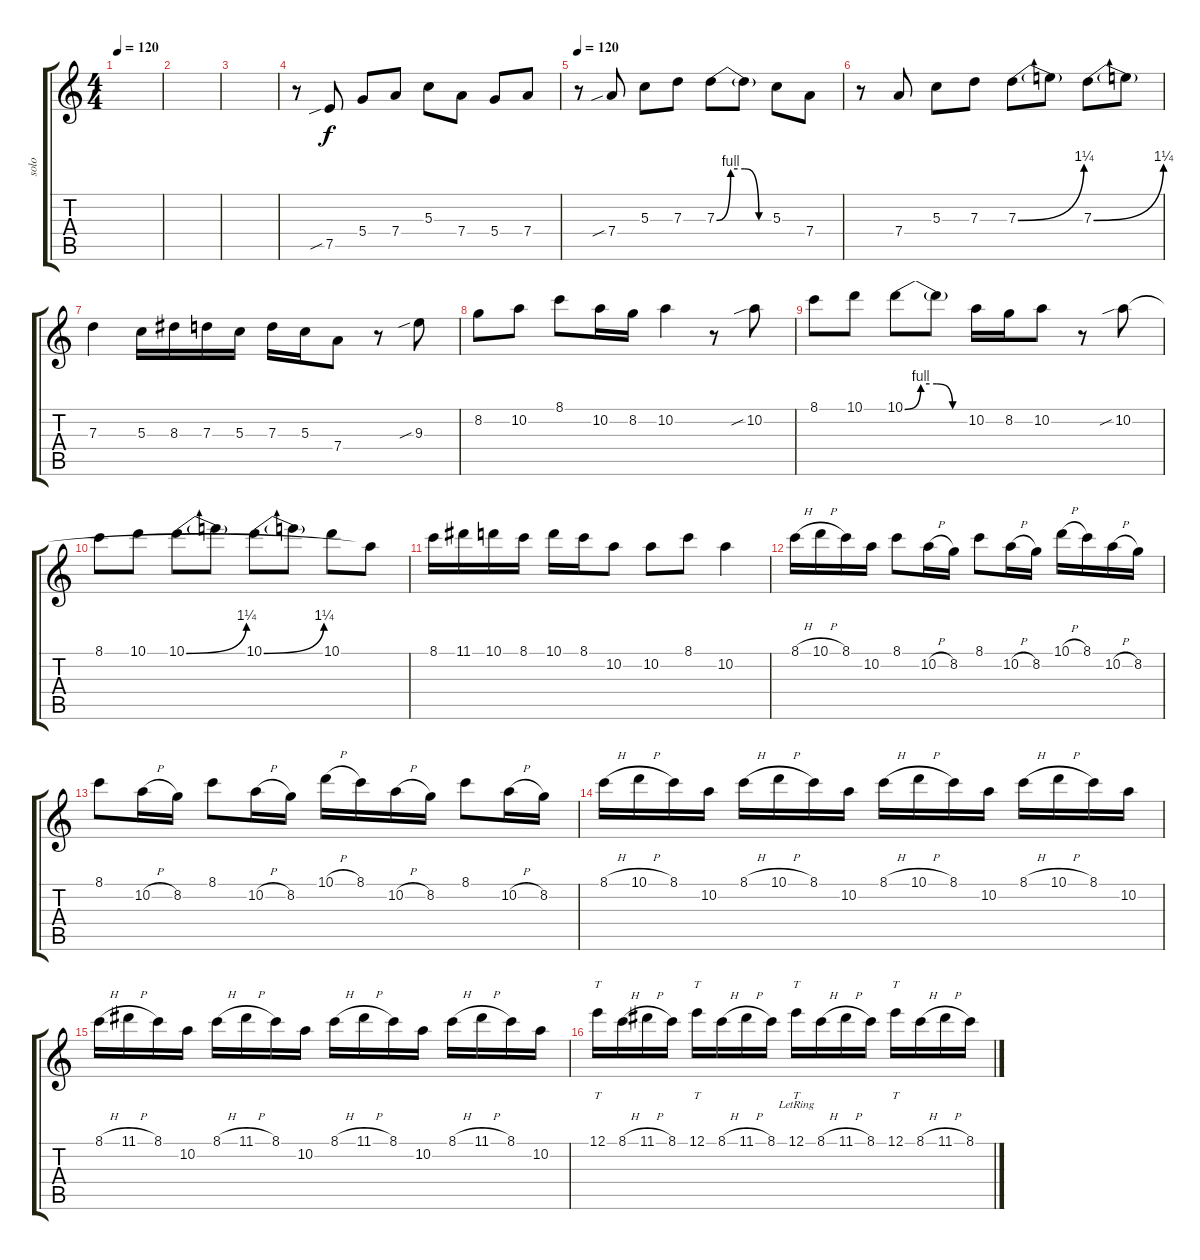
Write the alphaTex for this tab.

\track ("solo" "solo") {instrument distortionguitar}
\staff {score tabs}
\tuning (E4 B3 G3 D3 A2 E2) {hide}
\ts (4 4)
\tempo 120
\clef g2
\ks c
|
|
|
r.8{volume 16 balance 16 instrument overdrivenguitar} 7.5{sib}.8{volume 16 balance 16 instrument distortionguitar} 5.4.8 7.4.8 5.3.8 7.4.8 5.4.8 7.4.8 |
\tempo 120
r.8{volume 16 balance 10 instrument overdrivenguitar} 7.4{sib}.8 5.3.8 7.3.8 7.3{be (custom 0 0 15 4 30 4 45 0 60 0)}.8 7.3{t}.8 5.3.8 7.4.8 |
r.8{volume 16 balance 13 instrument distortionguitar} 7.4.8 5.3.8 7.3.8 7.3{be (bend 0 0 60 5)}.8 7.3{t}.8 7.3{be (bend 0 0 60 5)}.8 7.3{t}.8 |
7.3.4 5.3.16 8.3.16 7.3.16 5.3.16 7.3.16 5.3.16 7.4.8 r.8 9.3{sib}.8 |
8.2.8 10.2.8 8.1.8 10.2.16 8.2.16 10.2.4 r.8 10.2{sib}.8 |
8.1.8 10.1.8 10.1{be (custom 0 0 15 4 30 4 45 0 60 0)}.8 10.1{t}.8 10.2.16 8.2.16 10.2.8 r.8 10.2{sib}.8 |
8.1.8 10.1.8 10.1{be (bend 0 0 60 5)}.8 10.1{t}.8 10.1{be (bend 0 0 60 5)}.8 10.1{t}.8 10.1.8 10.2{t}.8 |
8.1.16 11.1.16 10.1.16 8.1.16 10.1.16 8.1.16 10.2.8 10.2.8 8.1.8 10.2.4 |
8.1{h}.16 10.1{h}.16 8.1.16 10.2.16 8.1.8 10.2{h}.16 8.2.16 8.1.8 10.2{h}.16 8.2.16 10.1{h}.16 8.1.16 10.2{h}.16 8.2.16 |
8.1.8 10.2{h}.16 8.2.16 8.1.8 10.2{h}.16 8.2.16 10.1{h}.16 8.1.16 10.2{h}.16 8.2.16 8.1.8 10.2{h}.16 8.2.16 |
8.1{h}.16 10.1{h}.16 8.1.16 10.2.16 8.1{h}.16 10.1{h}.16 8.1.16 10.2.16 8.1{h}.16 10.1{h}.16 8.1.16 10.2.16 8.1{h}.16 10.1{h}.16 8.1.16 10.2.16 |
8.1{h}.16 11.1{h}.16 8.1.16 10.2.16 8.1{h}.16 11.1{h}.16 8.1.16 10.2.16 8.1{h}.16 11.1{h}.16 8.1.16 10.2.16 8.1{h}.16 11.1{h}.16 8.1.16 10.2.16 |
12.1.16{tt} 8.1{h}.16 11.1{h}.16 8.1.16 12.1.16{tt} 8.1{h}.16 11.1{h}.16 8.1.16 12.1{lr}.16{tt} 8.1{h}.16 11.1{h}.16 8.1.16 12.1.16{tt} 8.1{h}.16 11.1{h}.16 8.1.16
